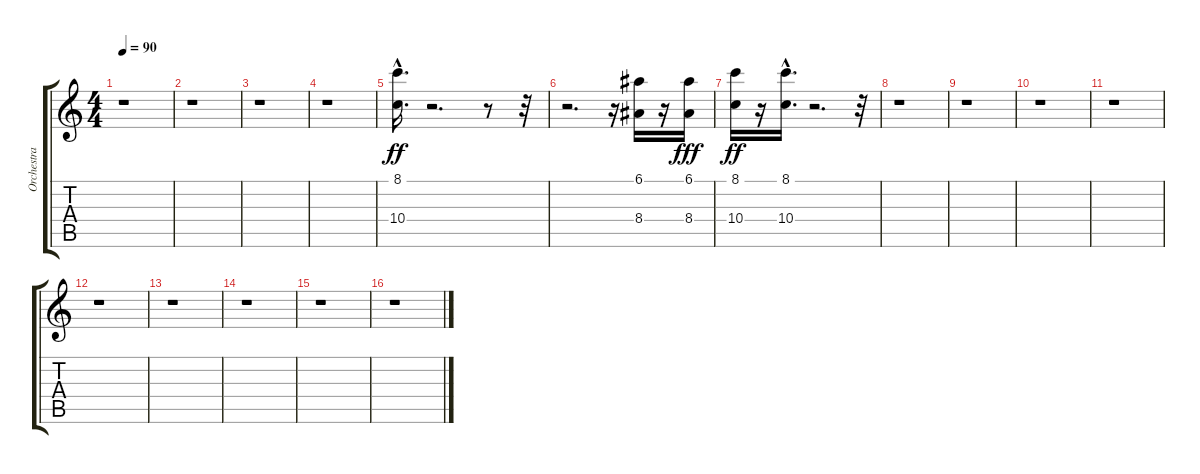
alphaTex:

\track ("Orchestra Hit" "Orchestra ") {instrument distortionguitar}
\staff {score tabs}
\tuning (E4 B3 G3 D3 A2 E2) {hide}
\ts (4 4)
\tempo 90
\clef g2
\ks c
r.1{dy f} |
r.1 |
r.1 |
r.1 |
(8.1{hac} 10.4{hac}).16{d dy ff} r.2{d} r.8 r.32 |
r.2{d} r.16 (6.1 8.4).16 r.16 (6.1 8.4).16{dy fff} |
(8.1 10.4).16{dy ff} r.16 (8.1{hac} 10.4{hac}).16{d} r.2{d} r.32 |
r.1 |
r.1 |
r.1 |
r.1 |
r.1 |
r.1 |
r.1 |
r.1 |
r.1
